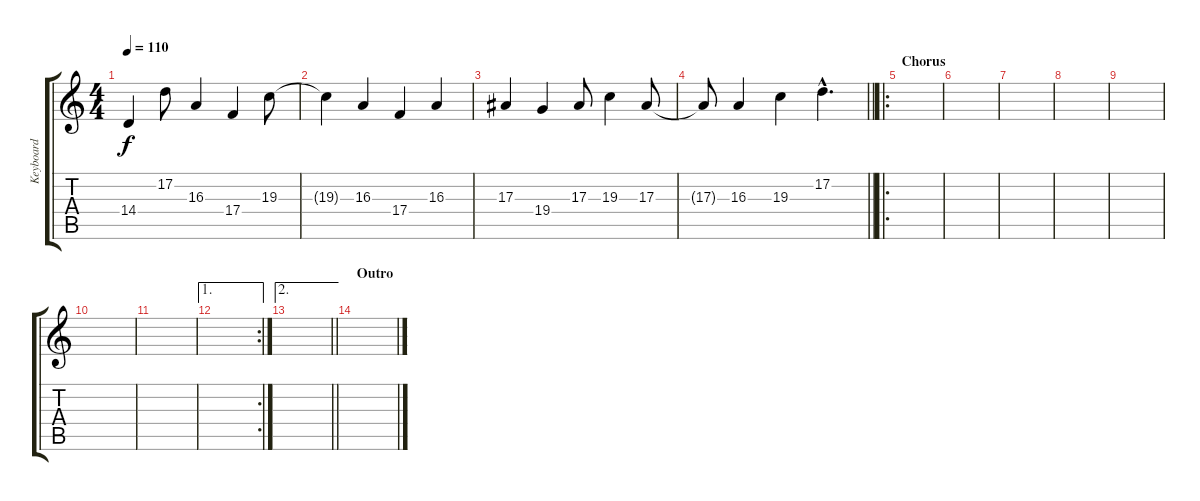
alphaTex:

\track ("Keyboard" "Keyboard") {instrument electricgrandpiano}
\staff {score tabs}
\tuning (D4 A3 F3 C3 G2 C2) {hide}
\ts (4 4)
\tempo 110
\clef g2
\ks c
14.4.4{dy f} 17.2.8 16.3.4 17.4.4 19.3.8 |
19.3{t}.4 16.3.4 17.4.4 16.3.4 |
17.3.4 19.4.4 17.3.8 19.3.4 17.3.8 |
\barLineRight lightlight
17.3{t}.8 16.3.4 19.3.4 17.2{hac}.4{d} |
\ro
\section ("" "Chorus")
|
|
|
|
|
|
|
\ae 1
\rc 2
|
\ae 2
\barLineRight lightlight
|
\section ("" "Outro")
